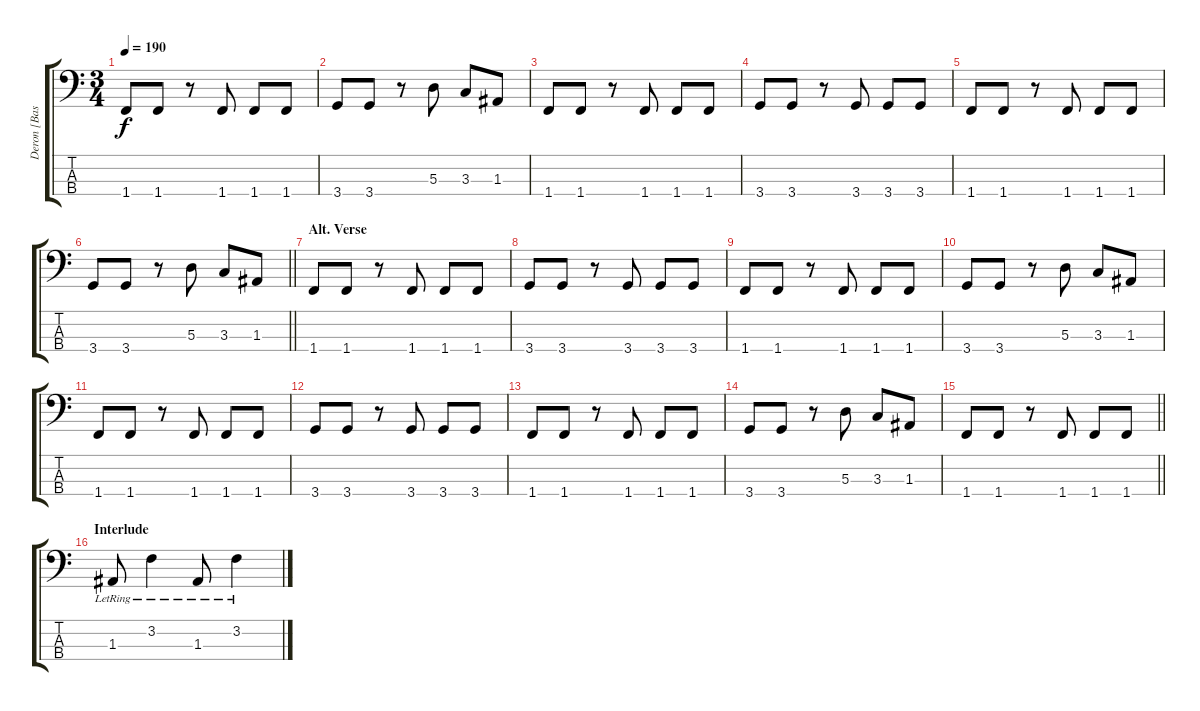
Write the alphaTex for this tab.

\track ("Deron [Bass]" "Deron [Bas") {instrument electricbasspick}
\staff {score tabs}
\tuning (G2 D2 A1 E1) {hide}
\ts (3 4)
\tempo 190
\clef f4
\ks c
1.4.8{dy f} 1.4.8 r.8 1.4.8 1.4.8 1.4.8 |
3.4.8 3.4.8 r.8 5.3.8 3.3.8 1.3.8 |
1.4.8 1.4.8 r.8 1.4.8 1.4.8 1.4.8 |
3.4.8 3.4.8 r.8 3.4.8 3.4.8 3.4.8 |
1.4.8 1.4.8 r.8 1.4.8 1.4.8 1.4.8 |
\barLineRight lightlight
3.4.8 3.4.8 r.8 5.3.8 3.3.8 1.3.8 |
\section ("" "Alt. Verse")
1.4.8 1.4.8 r.8 1.4.8 1.4.8 1.4.8 |
3.4.8 3.4.8 r.8 3.4.8 3.4.8 3.4.8 |
1.4.8 1.4.8 r.8 1.4.8 1.4.8 1.4.8 |
3.4.8 3.4.8 r.8 5.3.8 3.3.8 1.3.8 |
1.4.8 1.4.8 r.8 1.4.8 1.4.8 1.4.8 |
3.4.8 3.4.8 r.8 3.4.8 3.4.8 3.4.8 |
1.4.8 1.4.8 r.8 1.4.8 1.4.8 1.4.8 |
3.4.8 3.4.8 r.8 5.3.8 3.3.8 1.3.8 |
\barLineRight lightlight
1.4.8 1.4.8 r.8 1.4.8 1.4.8 1.4.8 |
\section ("" "Interlude")
1.3{lr}.8 3.2{lr}.4 1.3{lr}.8 3.2{lr}.4
